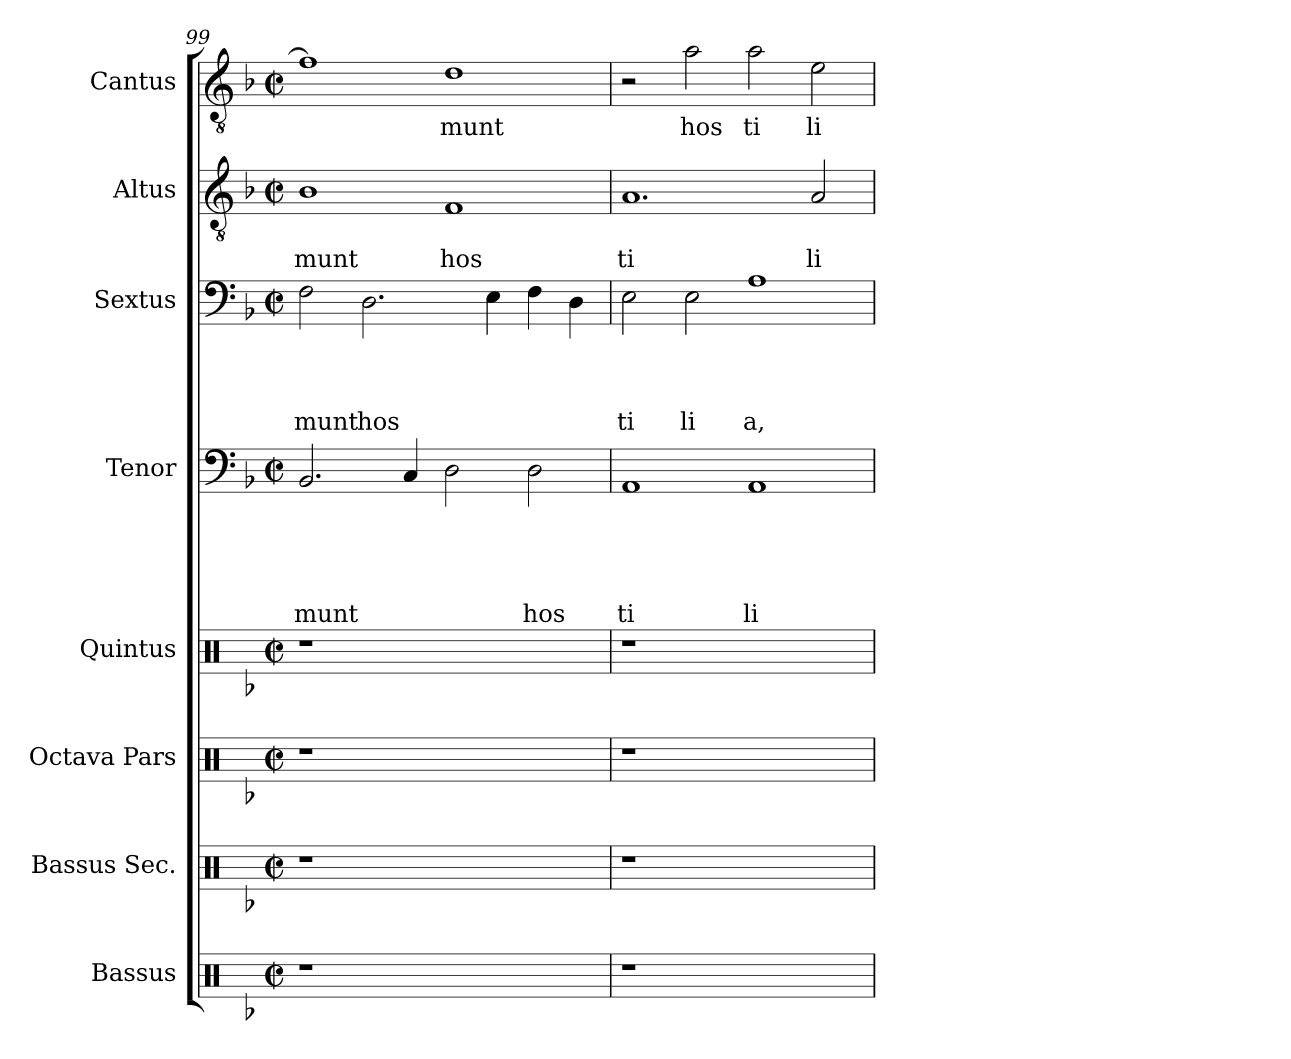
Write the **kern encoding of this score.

**kern	**kern	**kern	**kern	**kern	**text	**text	**text	**text	**text	**kern	**text	**text	**text	**text	**kern	**text	**text	**kern	**text
*part8	*part7	*part6	*part5	*part4	*part4	*part4	*part4	*part4	*part4	*part3	*part3	*part3	*part3	*part3	*part2	*part2	*part2	*part1	*part1
*staff8	*staff7	*staff6	*staff5	*staff4	*staff4	*staff4	*staff4	*staff4	*staff4	*staff3	*staff3	*staff3	*staff3	*staff3	*staff2	*staff2	*staff2	*staff1	*staff1
*I"Bassus	*I"Bassus Sec.	*I"Octava Pars	*I"Quintus	*I"Tenor	*	*	*	*	*	*I"Sextus	*	*	*	*	*I"Altus	*	*	*I"Cantus	*
*I'Bassus	*I'Bassus Sec.	*I'Octava Pars	*I'Quintus	*I'Tenor	*	*	*	*	*	*I'Sextus	*	*	*	*	*I'Altus	*	*	*I'Cantus	*
*clefX	*clefX	*clefX	*clefX	*clefF4	*	*	*	*	*	*clefF4	*	*	*	*	*clefGv2	*	*	*clefGv2	*
*	*	*	*	*ITrd-3c-5	*	*	*	*	*	*ITrd-3c-5	*	*	*	*	*ITrd-3c-5	*	*	*ITrd-3c-5	*
*k[b-]	*k[b-]	*k[b-]	*k[b-]	*k[b-e-]	*	*	*	*	*	*k[b-e-]	*	*	*	*	*k[b-e-]	*	*	*k[b-e-]	*
*F:	*F:	*F:	*F:	*B-:	*	*	*	*	*	*B-:	*	*	*	*	*B-:	*	*	*B-:	*
*M2/2	*M2/2	*M2/2	*M2/2	*M2/2	*	*	*	*	*	*M2/2	*	*	*	*	*M2/2	*	*	*M2/2	*
*met(c|)	*met(c|)	*met(c|)	*met(c|)	*met(c|)	*	*	*	*	*	*met(c|)	*	*	*	*	*met(c|)	*	*	*met(c|)	*
=99	=99	=99	=99	=99	=99	=99	=99	=99	=99	=99	=99	=99	=99	=99	=99	=99	=99	=99	=99
!	!	!	!	!	!	!	!	!	!LO:LY:b	!	!	!	!	!LO:LY:b	!	!	!LO:LY:b	!	!
1r	1r	1r	1r	2.E-/	.	.	.	.	munt	2B-\	.	.	.	munt	1e-	.	munt	1b-]	.
!	!	!	!	!	!	!	!	!	!	!	!	!	!	!LO:LY:b	!	!	!	!	!
.	.	.	.	.	.	.	.	.	.	2.G\	.	.	.	hos	.	.	.	.	.
.	.	.	.	4F/	.	.	.	.	.	.	.	.	.	.	.	.	.	.	.
!	!	!	!	!	!	!	!	!	!	!	!	!	!	!	!	!	!LO:LY:b	!	!LO:LY:b
1ryy	1ryy	1ryy	1ryy	2G\	.	.	.	.	.	.	.	.	.	.	1B-	.	hos	1g	munt
.	.	.	.	.	.	.	.	.	.	4A\	.	.	.	.	.	.	.	.	.
!	!	!	!	!	!	!	!	!	!LO:LY:b	!	!	!	!	!	!	!	!	!	!
.	.	.	.	2G\	.	.	.	.	hos	4B-\	.	.	.	.	.	.	.	.	.
.	.	.	.	.	.	.	.	.	.	4G\	.	.	.	.	.	.	.	.	.
=100	=100	=100	=100	=100	=100	=100	=100	=100	=100	=100	=100	=100	=100	=100	=100	=100	=100	=100	=100
!	!	!	!	!	!	!	!	!	!LO:LY:b	!	!	!	!	!LO:LY:b	!	!	!LO:LY:b	!	!
1r	1r	1r	1r	1D	.	.	.	.	ti	2A\	.	.	.	ti	1.d	.	ti	2r	.
!	!	!	!	!	!	!	!	!	!	!	!	!	!	!LO:LY:b	!	!	!	!	!LO:LY:b
.	.	.	.	.	.	.	.	.	.	2A\	.	.	.	li	.	.	.	2dd\	hos
!	!	!	!	!	!	!	!	!	!LO:LY:b	!	!	!	!	!LO:LY:b	!	!	!	!	!LO:LY:b
1ryy	1ryy	1ryy	1ryy	1D	.	.	.	.	li	1d	.	.	.	a,	.	.	.	2dd\	ti
!	!	!	!	!	!	!	!	!	!	!	!	!	!	!	!	!	!LO:LY:b	!	!LO:LY:b
.	.	.	.	.	.	.	.	.	.	.	.	.	.	.	2d/	.	li	2a\	li
=	=	=	=	=	=	=	=	=	=	=	=	=	=	=	=	=	=	=	=
*-	*-	*-	*-	*-	*-	*-	*-	*-	*-	*-	*-	*-	*-	*-	*-	*-	*-	*-	*-
